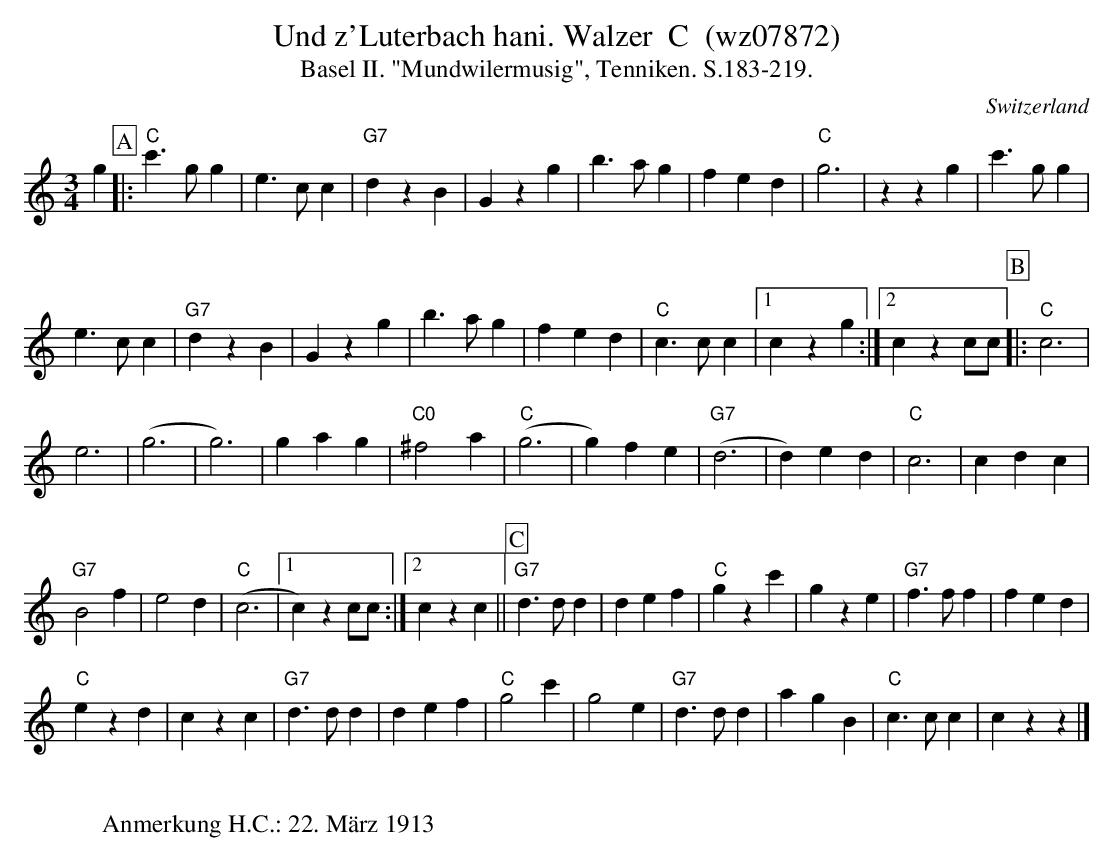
X:1
T:Und z'Luterbach hani. Walzer  C  (wz07872)
T: Basel II. "Mundwilermusig", Tenniken. S.183-219.
M:3/4
L:1/4
O:Switzerland
K:C major
g [P:A] |:"C"c'>gg | e>cc | "G7"dzB | Gzg | b>ag | fed | "C"g3 | zzg | c'>gg |
e>cc | "G7"dzB | Gzg | b>ag | fed | "C"c>cc |1 czg :|2 czc/c/ [P:B] |: "C"c3 |
e3 | (g3 | g3) | gag | "C0"^f2a | ("C"g3 | g)fe | ("G7"d3 | d)ed | "C"c3 | cdc |
"G7"B2f | e2d | ("C"c3 |1 c)zc/c/ :|2 czc || [P:C]  "G7"d>dd | def | "C"gzc' | gze | "G7"f>ff | fed |
"C"ezd | czc | "G7"d>dd | def | "C"g2c' | g2e | "G7"d>dd | agB | "C"c>cc | czz |]
W:
W:Anmerkung H.C.: 22. März 1913
